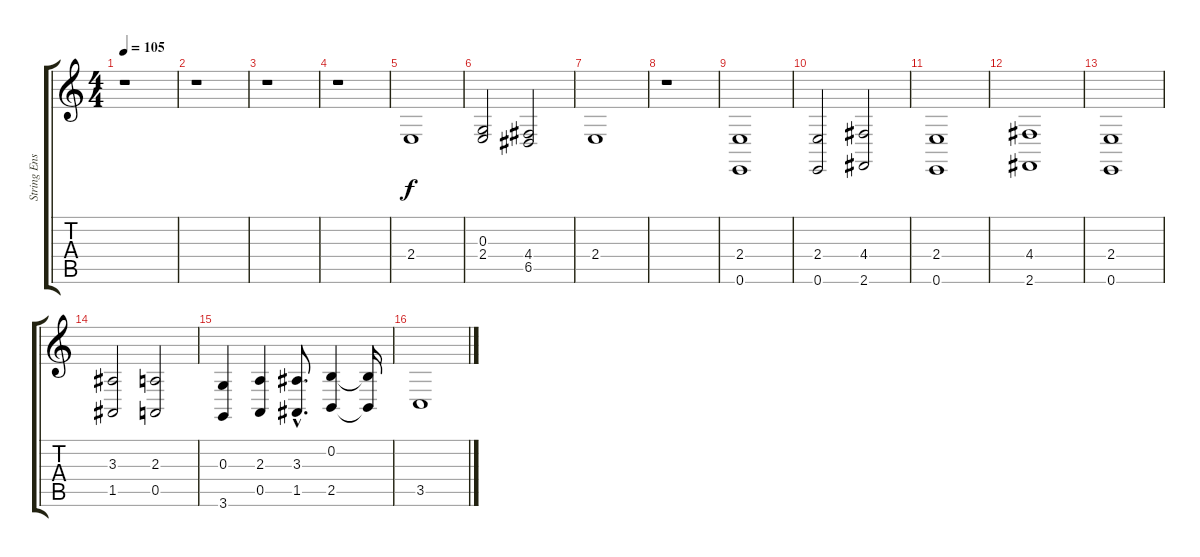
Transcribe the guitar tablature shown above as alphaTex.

\track ("String Ensemble" "String Ens") {instrument stringensemble2}
\staff {score tabs}
\tuning (E4 B3 G3 D3 A2 E2) {hide}
\ts (4 4)
\tempo 105
\clef g2
\ks c
r.1{dy f} |
r.1 |
r.1 |
r.1 |
2.4.1{volume 5} |
(0.3 2.4).2 (4.4 6.5).2 |
2.4.1 |
r.1 |
(2.4 0.6).1 |
(2.4 0.6).2 (4.4 2.6).2 |
(2.4 0.6).1 |
(4.4 2.6).1 |
(2.4 0.6).1 |
(3.3 1.5).2 (2.3 0.5).2 |
(0.3 3.6).4 (2.3 0.5).4 (3.3{hac} 1.5{hac}).8{d} (0.2 2.5).4 (0.2{t} 2.5{t}).16 |
3.5.1
